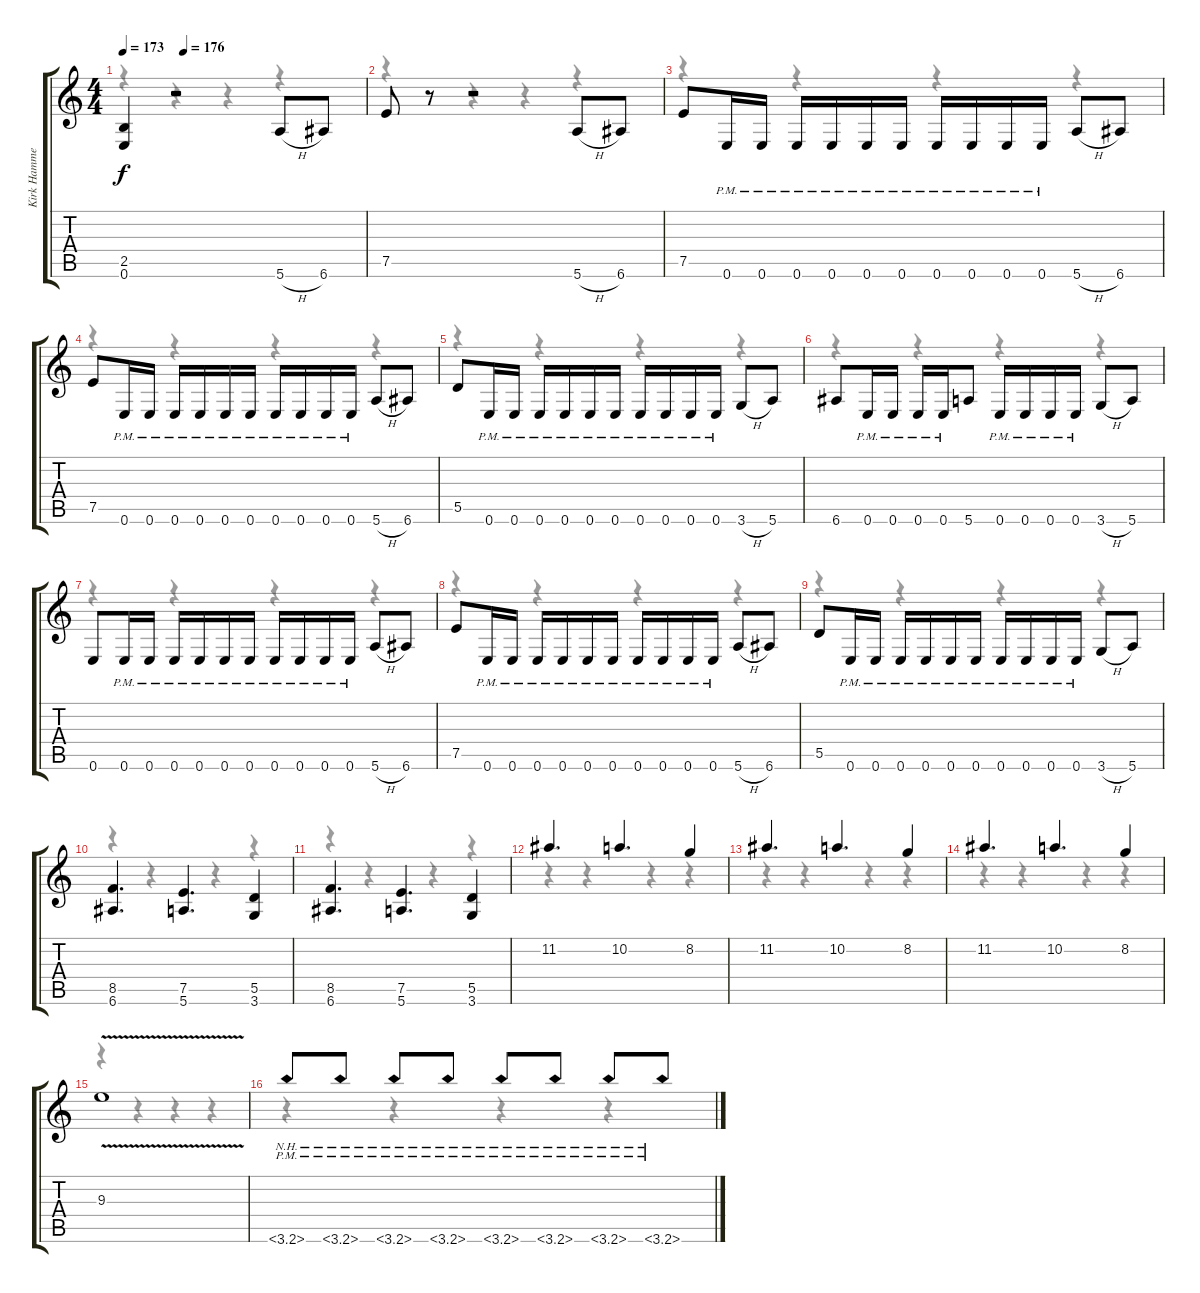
\track ("Kirk Hammett" "Kirk Hamme") {instrument distortionguitar}
\staff {score tabs}
\tuning (E4 B3 G3 D3 A2 E2) {hide}
\voice
\ts (4 4)
\tempo 173
\tempo (176 0.25)
\clef g2
\ks c
(2.5 0.6).4{dy f} r.2 5.6{h}.8 6.6.8 |
7.5.8 r.8 r.2 5.6{h}.8 6.6.8 |
7.5.8 0.6{pm}.16 0.6{pm}.16 0.6{pm}.16 0.6{pm}.16 0.6{pm}.16 0.6{pm}.16 0.6{pm}.16 0.6{pm}.16 0.6{pm}.16 0.6{pm}.16 5.6{h}.8 6.6.8 |
7.5.8 0.6{pm}.16 0.6{pm}.16 0.6{pm}.16 0.6{pm}.16 0.6{pm}.16 0.6{pm}.16 0.6{pm}.16 0.6{pm}.16 0.6{pm}.16 0.6{pm}.16 5.6{h}.8 6.6.8 |
5.5.8 0.6{pm}.16 0.6{pm}.16 0.6{pm}.16 0.6{pm}.16 0.6{pm}.16 0.6{pm}.16 0.6{pm}.16 0.6{pm}.16 0.6{pm}.16 0.6{pm}.16 3.6{h}.8 5.6.8 |
6.6.8 0.6{pm}.16 0.6{pm}.16 0.6{pm}.16 0.6{pm}.16 5.6.8 0.6{pm}.16 0.6{pm}.16 0.6{pm}.16 0.6{pm}.16 3.6{h}.8 5.6.8 |
0.6.8 0.6{pm}.16 0.6{pm}.16 0.6{pm}.16 0.6{pm}.16 0.6{pm}.16 0.6{pm}.16 0.6{pm}.16 0.6{pm}.16 0.6{pm}.16 0.6{pm}.16 5.6{h}.8 6.6.8 |
7.5.8 0.6{pm}.16 0.6{pm}.16 0.6{pm}.16 0.6{pm}.16 0.6{pm}.16 0.6{pm}.16 0.6{pm}.16 0.6{pm}.16 0.6{pm}.16 0.6{pm}.16 5.6{h}.8 6.6.8 |
5.5.8 0.6{pm}.16 0.6{pm}.16 0.6{pm}.16 0.6{pm}.16 0.6{pm}.16 0.6{pm}.16 0.6{pm}.16 0.6{pm}.16 0.6{pm}.16 0.6{pm}.16 3.6{h}.8 5.6.8 |
(8.5 6.6).4{d} (7.5 5.6).4{d} (5.5 3.6).4 |
(8.5 6.6).4{d} (7.5 5.6).4{d} (5.5 3.6).4 |
11.2.4{d} 10.2.4{d} 8.2.4 |
11.2.4{d} 10.2.4{d} 8.2.4 |
11.2.4{d} 10.2.4{d} 8.2.4 |
9.3{v}.1 |
3.6{nh pm}.8 3.6{nh pm}.8 3.6{nh pm}.8 3.6{nh pm}.8 3.6{nh pm}.8 3.6{nh pm}.8 3.6{nh pm}.8 3.6{nh pm}.8
\voice
\clef g2
\ottava regular
\simile none
\ks c
r.4{dy f} r.4 r.4 r.4 |
r.4 r.4 r.4 r.4 |
r.4 r.4 r.4 r.4 |
r.4 r.4 r.4 r.4 |
r.4 r.4 r.4 r.4 |
r.4 r.4 r.4 r.4 |
r.4 r.4 r.4 r.4 |
r.4 r.4 r.4 r.4 |
r.4 r.4 r.4 r.4 |
r.4 r.4 r.4 r.4 |
r.4 r.4 r.4 r.4 |
r.4 r.4 r.4 r.4 |
r.4 r.4 r.4 r.4 |
r.4 r.4 r.4 r.4 |
r.4 r.4 r.4 r.4 |
r.4 r.4 r.4 r.4
